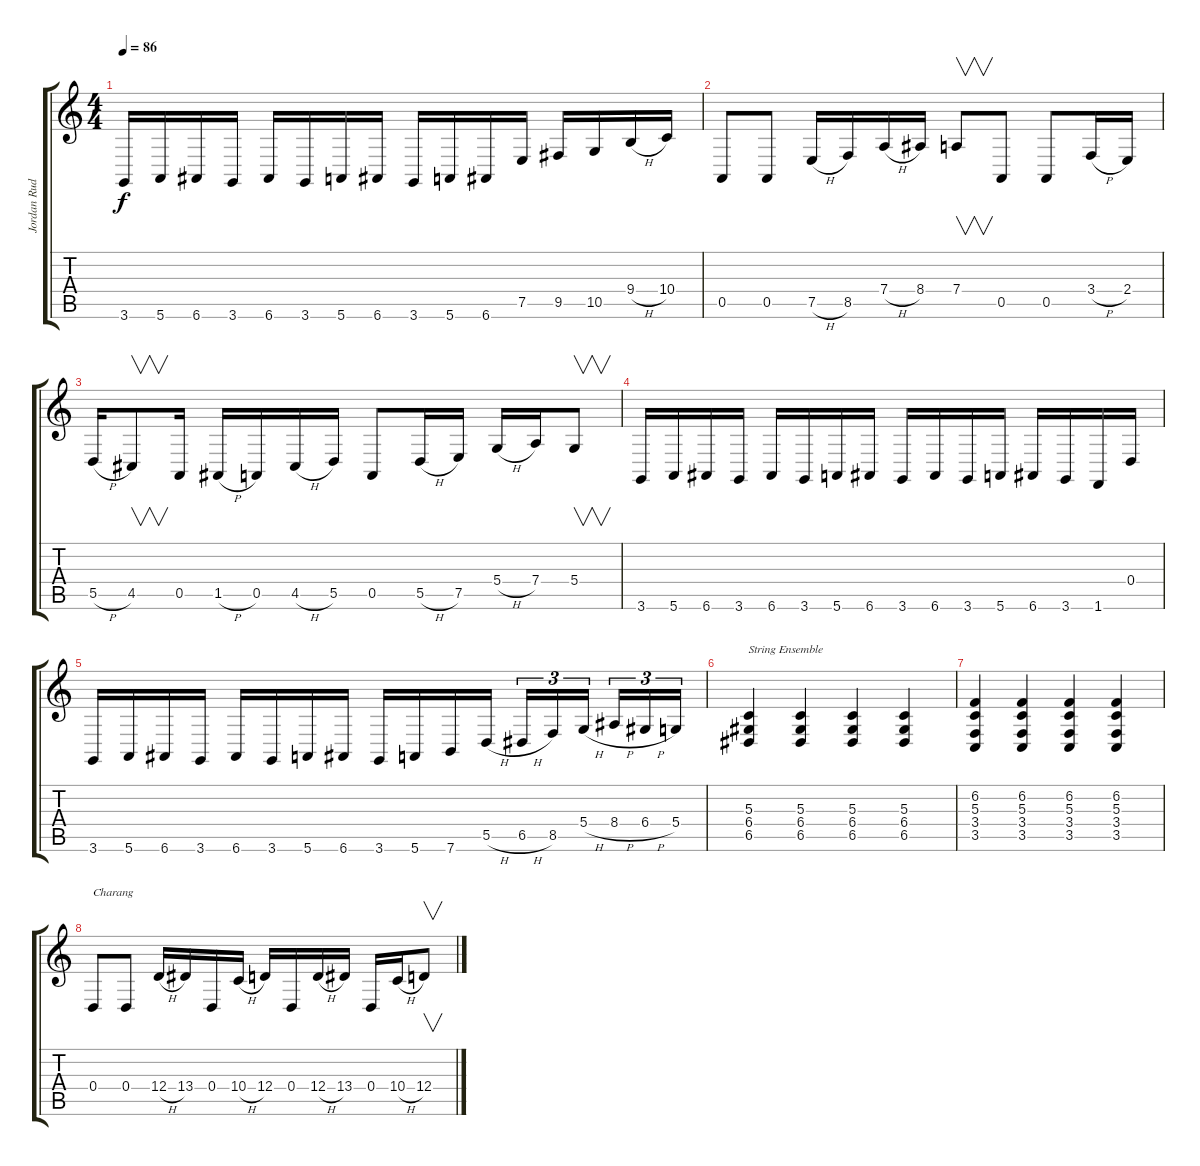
\track ("Jordan Rudess - Keyboard" "Jordan Rud") {instrument stringensemble1}
\staff {score tabs}
\tuning (E4 B3 G3 D3 A2 E2) {hide}
\ts (4 4)
\tempo 86
\clef g2
\ks c
3.6.16{dy f} 5.6.16 6.6.16 3.6.16 6.6.16 3.6.16 5.6.16 6.6.16 3.6.16 5.6.16 6.6.16 7.5.16 9.5.16 10.5.16 9.4{h}.16 10.4.16 |
0.5.8 0.5.8 7.5{h}.16 8.5.16 7.4{h}.16 8.4.16 7.4.8{v} 0.5.8 0.5.8 3.4{h}.16 2.4.16 |
5.5{h}.16 4.5.8{v} 0.5.16 1.5{h}.16 0.5.16 4.5{h}.16 5.5.16 0.5.8 5.5{h}.16 7.5.16 5.4{h}.16 7.4.16 5.4.8{v} |
3.6.16 5.6.16 6.6.16 3.6.16 6.6.16 3.6.16 5.6.16 6.6.16 3.6.16 6.6.16 3.6.16 5.6.16 6.6.16 3.6.16 1.6.16 0.4.16 |
3.6.16 5.6.16 6.6.16 3.6.16 6.6.16 3.6.16 5.6.16 6.6.16 3.6.16 5.6.16 7.6.16 5.5{h}.16 6.5{h}.16{tu (3 2)} 8.5.16{tu (3 2)} 5.4{h}.16{tu (3 2)} 8.4{h}.16{tu (3 2)} 6.4{h}.16{tu (3 2)} 5.4.16{tu (3 2)} |
(5.3 6.4 6.5).4{txt "String Ensemble" instrument stringensemble1} (5.3 6.4 6.5).4 (5.3 6.4 6.5).4 (5.3 6.4 6.5).4 |
(6.2 5.3 3.4 3.5).4 (6.2 5.3 3.4 3.5).4 (6.2 5.3 3.4 3.5).4 (6.2 5.3 3.4 3.5).4 |
0.4.8{txt "Charang" instrument lead5charang} 0.4.8 12.4{h}.16 13.4.16 0.4.16 10.4{h}.16 12.4.16 0.4.16 12.4{h}.16 13.4.16 0.4.16 10.4{h}.16 12.4.8{v}
